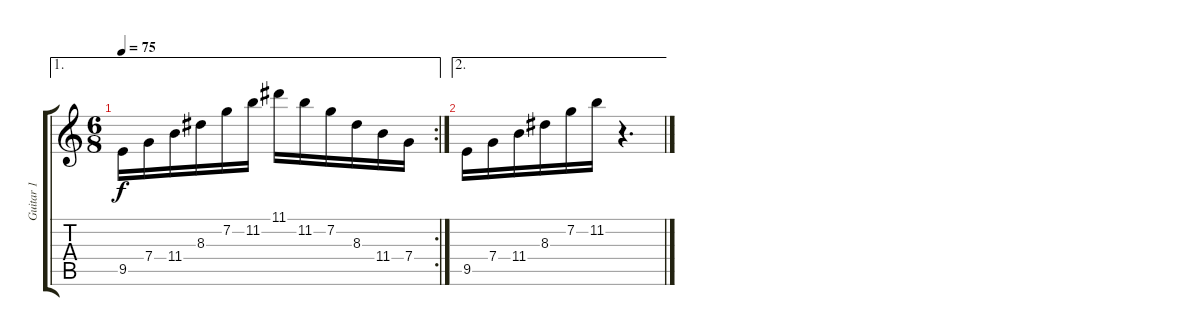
\track ("Guitar 1" "Guitar 1") {instrument acousticguitarsteel}
\staff {score tabs}
\tuning (E4 C4 G3 C3 G2 C2) {hide}
\ae 1
\rc 2
\ts (6 8)
\tempo 75
\clef g2
\ks c
9.5.16{dy f} 7.4.16 11.4.16 8.3.16 7.2.16 11.2.16 11.1.16 11.2.16 7.2.16 8.3.16 11.4.16 7.4.16 |
\ae 2
9.5.16 7.4.16 11.4.16 8.3.16 7.2.16 11.2.16 r.4{d}
